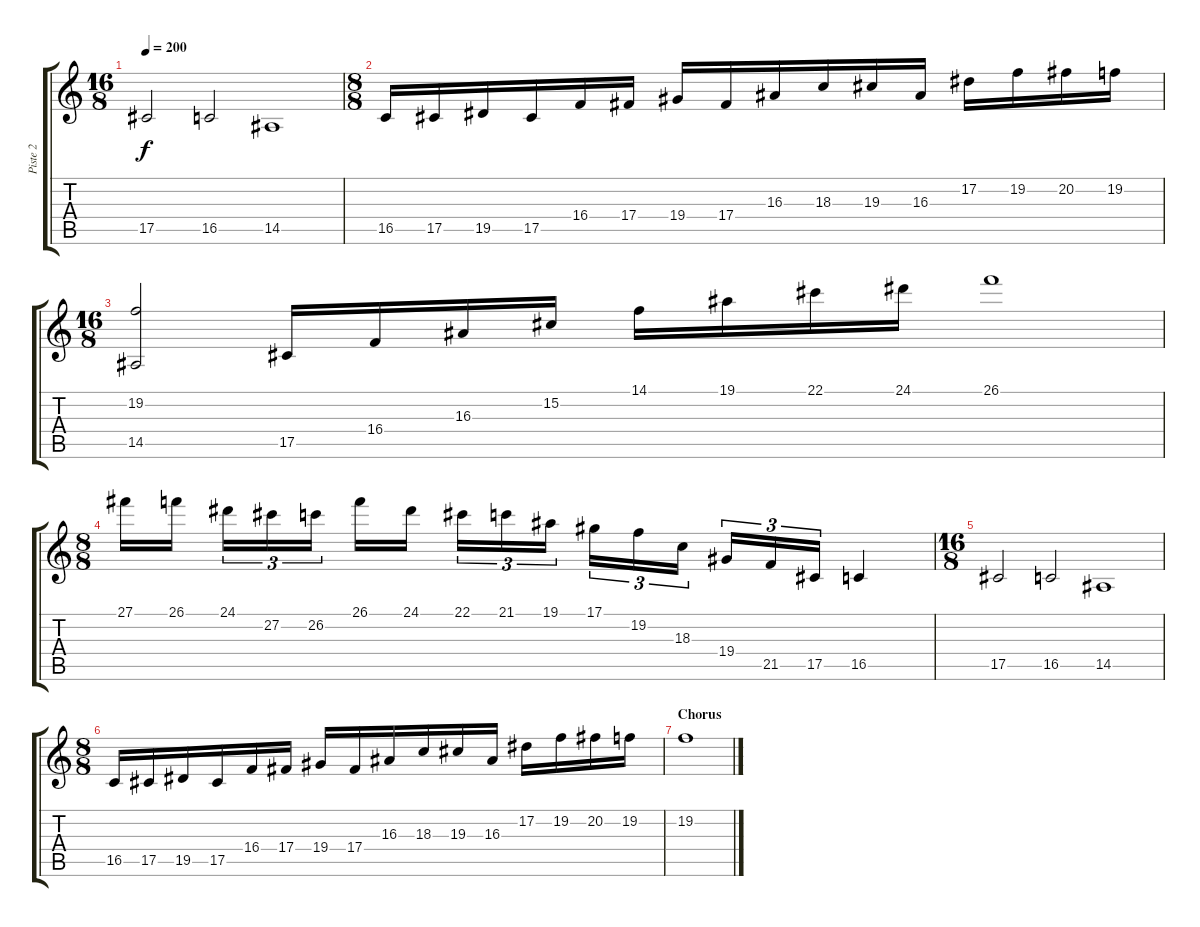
\track ("Piste 2" "Piste 2") {instrument lead2sawtooth}
\staff {score tabs}
\tuning (Eb4 Bb3 Gb3 Db3 Ab2 Eb2) {hide}
\ts (16 8)
\tempo 200
\clef g2
\ks c
17.5.2{dy f} 16.5.2 14.5.1 |
\ts (8 8)
16.5.16 17.5.16 19.5.16 17.5.16 16.4.16 17.4.16 19.4.16 17.4.16 16.3.16 18.3.16 19.3.16 16.3.16 17.2.16 19.2.16 20.2.16 19.2.16 |
\ts (16 8)
(19.2 14.5).2 17.5.16 16.4.16 16.3.16 15.2.16 14.1.16 19.1.16 22.1.16 24.1.16 26.1.1 |
\ts (8 8)
27.1.16 26.1.16 24.1.16{tu (3 2)} 27.2.16{tu (3 2)} 26.2.16{tu (3 2)} 26.1.16 24.1.16 22.1.16{tu (3 2)} 21.1.16{tu (3 2)} 19.1.16{tu (3 2)} 17.1.16{tu (3 2)} 19.2.16{tu (3 2)} 18.3.16{tu (3 2)} 19.4.16{tu (3 2)} 21.5.16{tu (3 2)} 17.5.16{tu (3 2)} 16.5.4 |
\ts (16 8)
17.5.2 16.5.2 14.5.1 |
\ts (8 8)
16.5.16 17.5.16 19.5.16 17.5.16 16.4.16 17.4.16 19.4.16 17.4.16 16.3.16 18.3.16 19.3.16 16.3.16 17.2.16 19.2.16 20.2.16 19.2.16 |
\section ("" "Chorus")
19.2.1
